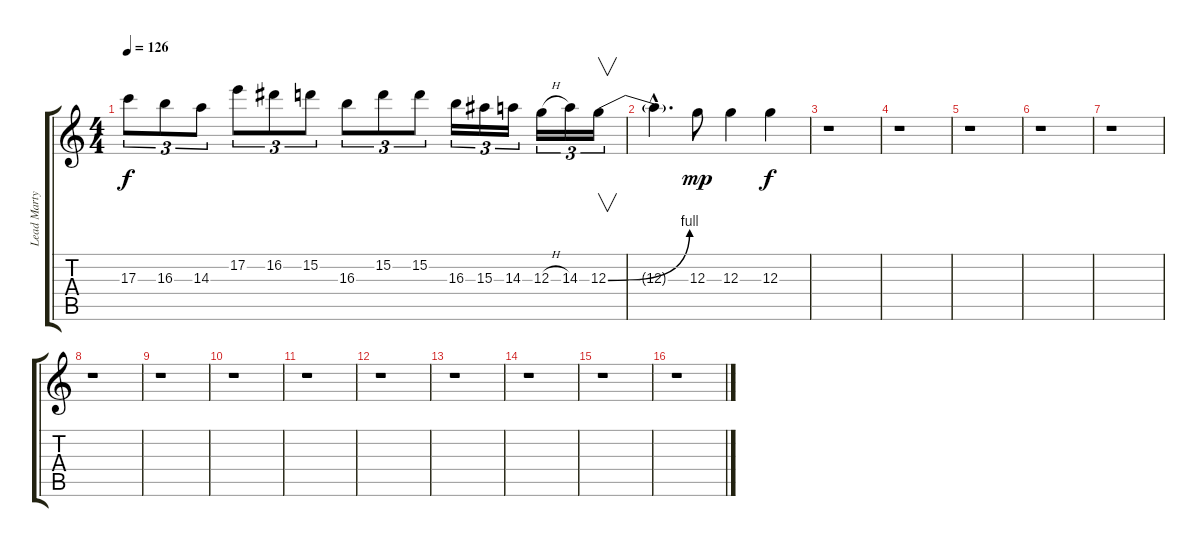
\track ("Lead Marty" "Lead Marty") {instrument distortionguitar}
\staff {score tabs}
\tuning (E4 B3 G3 D3 A2 E2) {hide}
\ts (4 4)
\tempo 126
\clef g2
\ks c
17.3{t}.8{tu (3 2) dy f} 16.3.8{tu (3 2)} 14.3.8{tu (3 2)} 17.2.8{tu (3 2)} 16.2.8{tu (3 2)} 15.2.8{tu (3 2)} 16.3.8{tu (3 2)} 15.2.8{tu (3 2)} 15.2.8{tu (3 2)} 16.3.16{tu (3 2)} 15.3.16{tu (3 2)} 14.3.16{tu (3 2)} 12.3{h}.16{tu (3 2)} 14.3.16{tu (3 2)} 12.3{be (bend 0 0 60 4)}.16{v tu (3 2)} |
12.3{hac t}.4{d} 12.3.8{dy mp} 12.3.4 12.3.4{dy f} |
r.1 |
r.1 |
r.1 |
r.1 |
r.1 |
r.1 |
r.1 |
r.1 |
r.1 |
r.1 |
r.1 |
r.1 |
r.1 |
r.1
